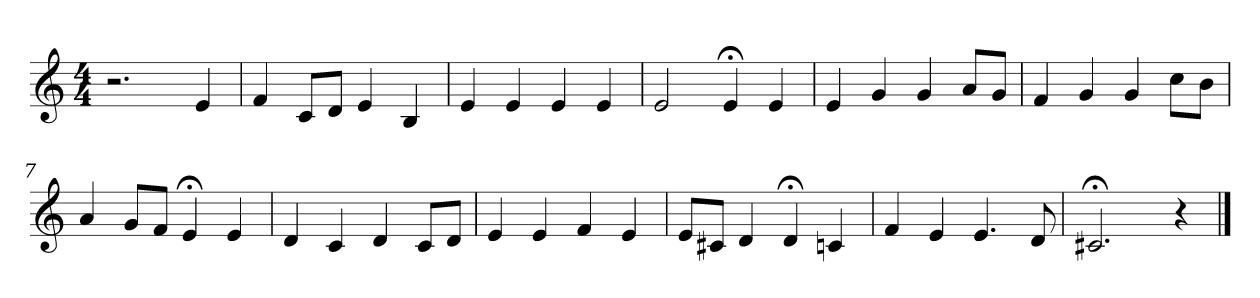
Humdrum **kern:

**kern
*part1
*staff1
*clefG2
*k[]
*C:
*M4/4
=1
2.r
4e
=2
4f
8c/L
8d/J
4e
4B
=3
4e
4e
4e
4e
=4
2e
4e;<
4e
=5
4e
4g
4g
8a/L
8g/J
=6
4f
4g
4g
8cc\L
8b\J
=7
4a
8g/L
8f/J
4e;<
4e
=8
4d
4c
4d
8c/L
8d/J
=9
4e
4e
4f
4e
=10
8e/L
8c#X/J
4d
4d;<
4cn
=11
4f
4e
4.e
8d
=12
2.c#X;<
4r
==
*-
